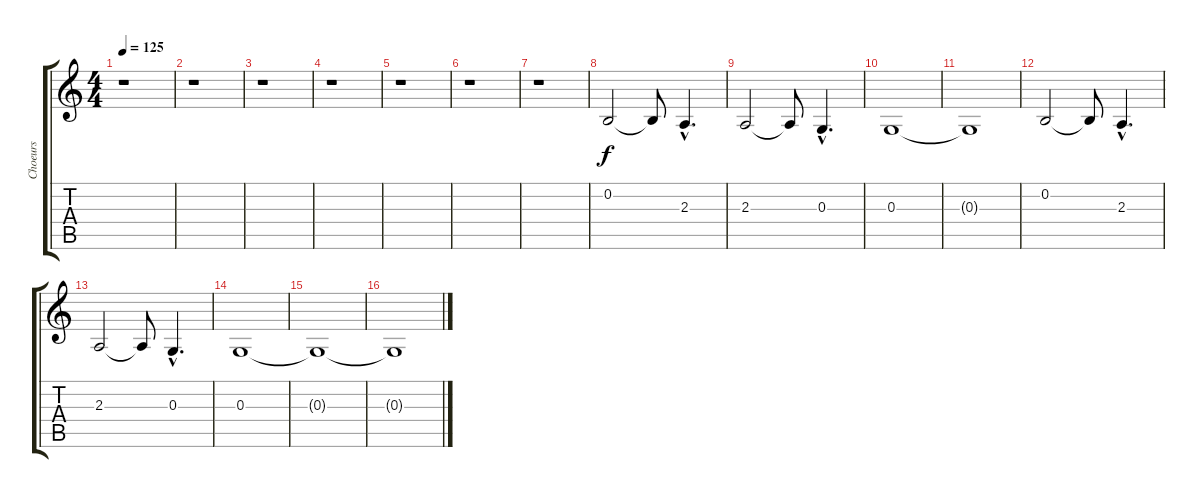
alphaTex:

\track ("Choeurs" "Choeurs") {instrument pad4choir}
\staff {score tabs}
\tuning (E4 B3 G3 D3 A2 E2) {hide}
\ts (4 4)
\tempo 125
\clef g2
\ks c
r.1{dy f} |
r.1 |
r.1 |
r.1 |
r.1 |
r.1 |
r.1 |
0.2.2 0.2{t}.8 2.3{hac}.4{d} |
2.3.2 2.3{t}.8 0.3{hac}.4{d} |
0.3.1 |
0.3{t}.1 |
0.2.2 0.2{t}.8 2.3{hac}.4{d} |
2.3.2 2.3{t}.8 0.3{hac}.4{d} |
0.3.1 |
0.3{t}.1 |
0.3{t}.1
